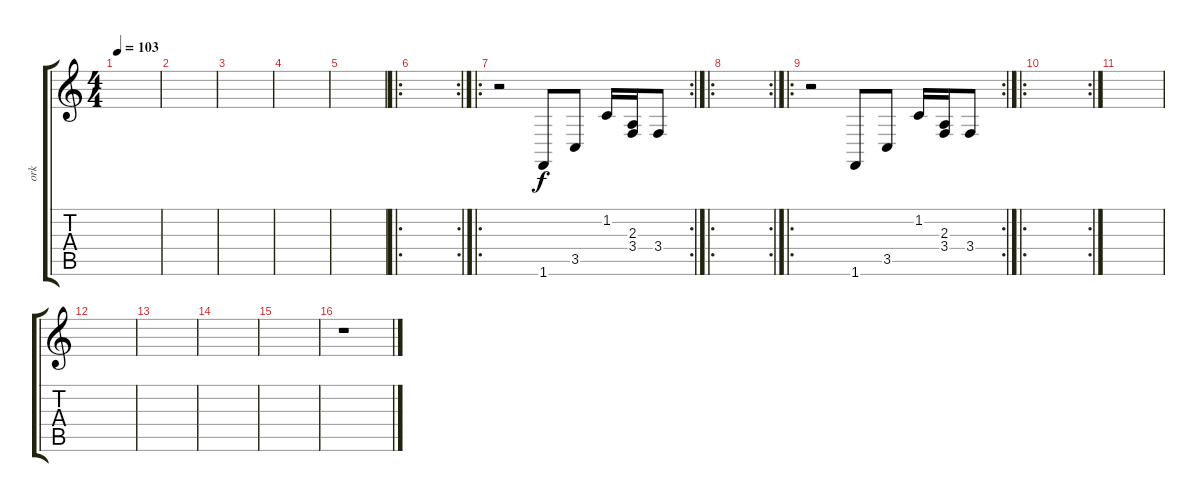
\track ("ork" "ork") {instrument stringensemble1}
\staff {score tabs}
\tuning (E4 B3 G3 D3 A2 E2) {hide}
\ts (4 4)
\tempo 103
\clef g2
\ks c
|
|
|
|
|
\ro
\rc 2
|
\ro
\rc 2
r.2{volume 16} 1.6.8 3.5.8 1.2.16 (2.3 3.4).16 3.4.8 |
\ro
\rc 2
|
\ro
\rc 2
r.2 1.6.8 3.5.8 1.2.16 (2.3 3.4).16 3.4.8 |
\ro
\rc 2
|
|
|
|
|
|
r.1{volume 14}
